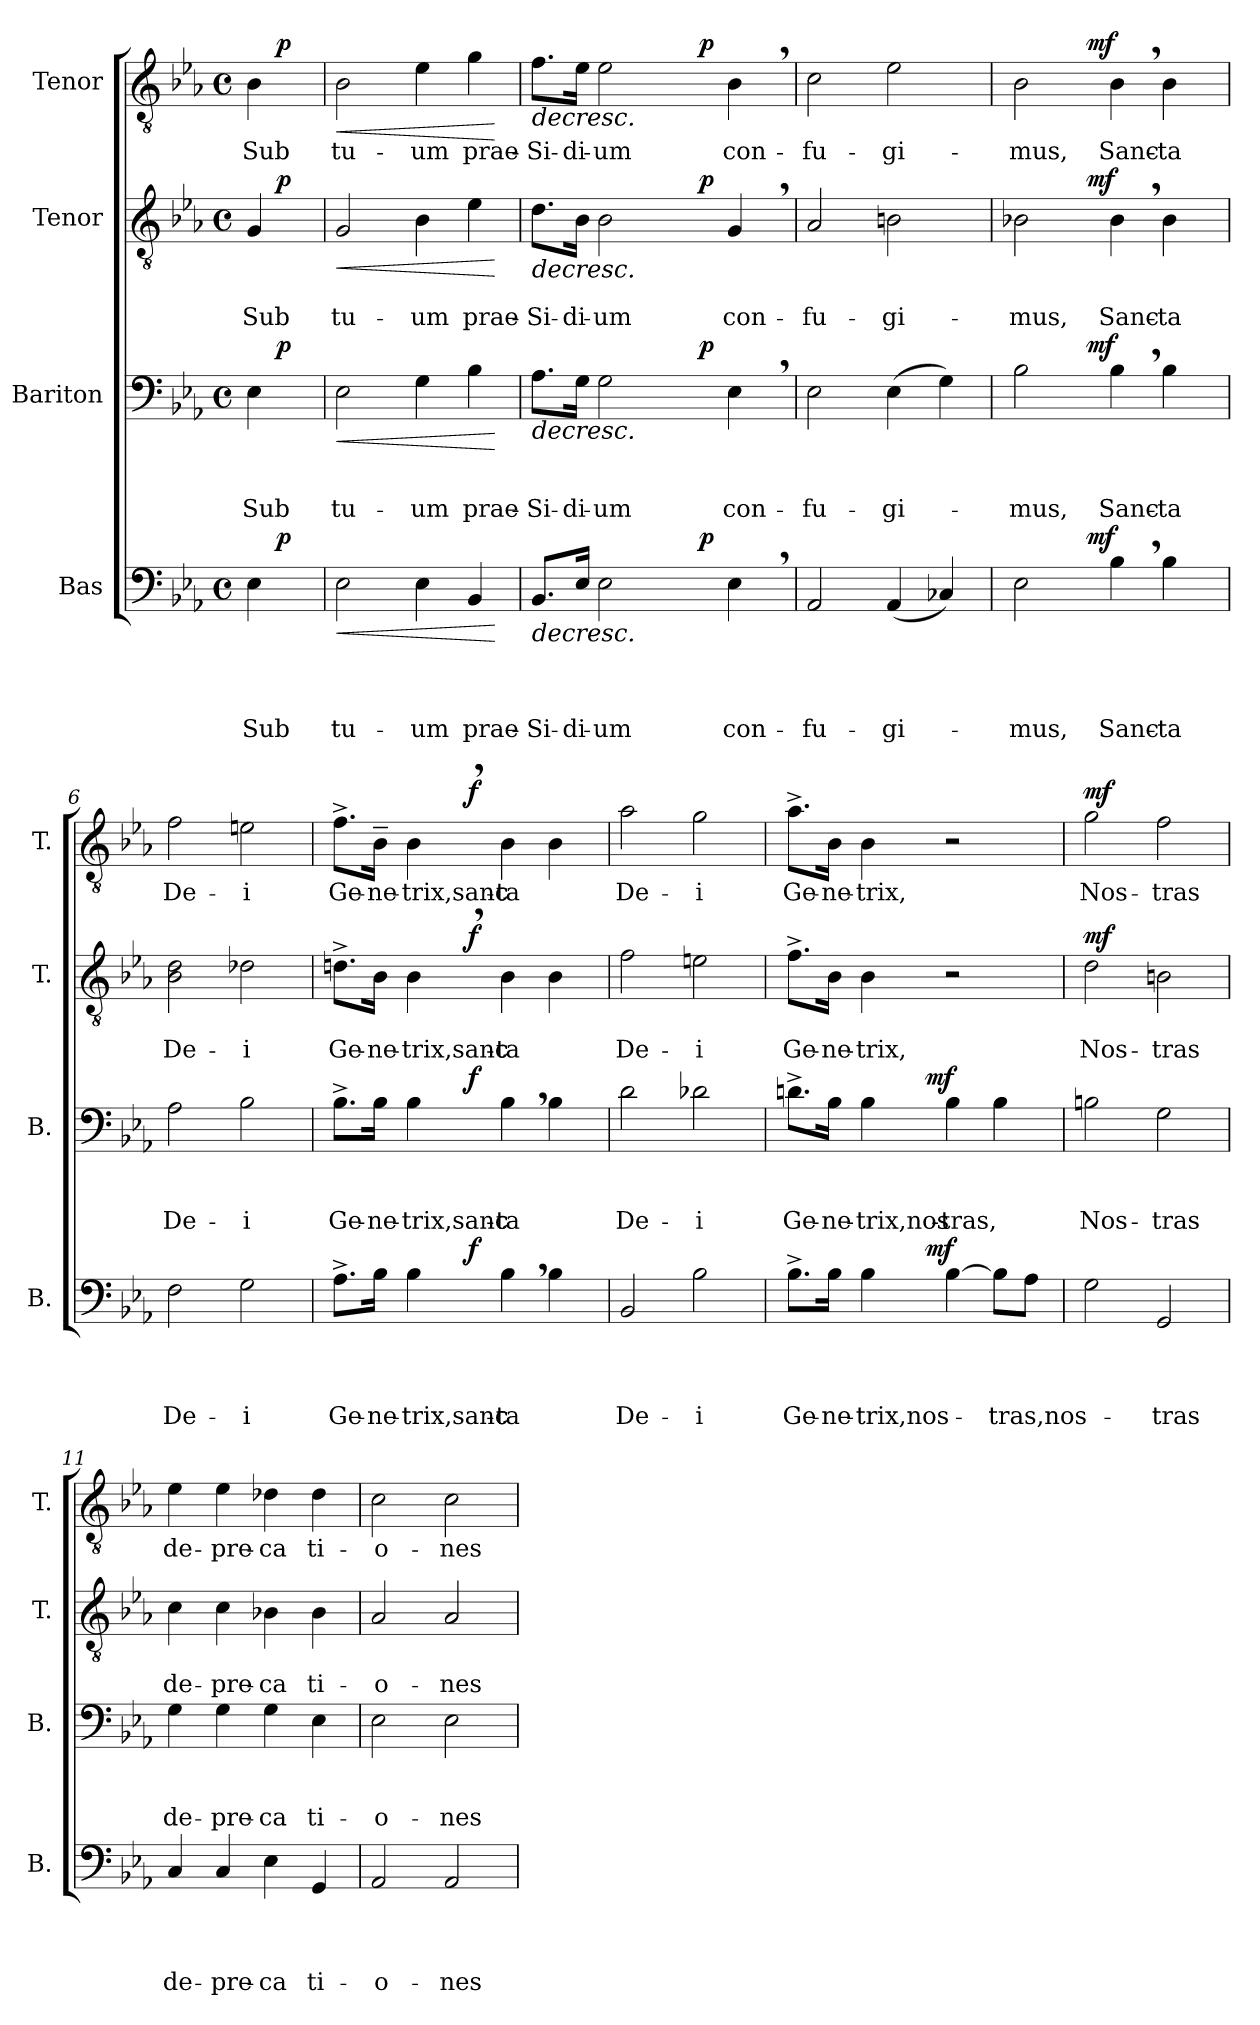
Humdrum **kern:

**kern	**text	**text	**text	**text	**dynam	**kern	**text	**text	**text	**dynam	**kern	**text	**text	**dynam	**kern	**text	**dynam
*part4	*part4	*part4	*part4	*part4	*part4	*part3	*part3	*part3	*part3	*part3	*part2	*part2	*part2	*part2	*part1	*part1	*part1
*staff4	*staff4	*staff4	*staff4	*staff4	*staff4	*staff3	*staff3	*staff3	*staff3	*staff3	*staff2	*staff2	*staff2	*staff2	*staff1	*staff1	*staff1
*I"Bas	*	*	*	*	*	*I"Bariton	*	*	*	*	*I"Tenor	*	*	*	*I"Tenor	*	*
*I'B.	*	*	*	*	*	*I'B.	*	*	*	*	*I'T.	*	*	*	*I'T.	*	*
*clefF4	*	*	*	*	*	*clefF4	*	*	*	*	*clefGv2	*	*	*	*clefGv2	*	*
*k[b-e-a-]	*	*	*	*	*	*k[b-e-a-]	*	*	*	*	*k[b-e-a-]	*	*	*	*k[b-e-a-]	*	*
*E-:	*	*	*	*	*	*E-:	*	*	*	*	*E-:	*	*	*	*E-:	*	*
*M4/4	*	*	*	*	*	*M4/4	*	*	*	*	*M4/4	*	*	*	*M4/4	*	*
*met(c)	*	*	*	*	*	*met(c)	*	*	*	*	*met(c)	*	*	*	*met(c)	*	*
=1	=1	=1	=1	=1	=1	=1	=1	=1	=1	=1	=1	=1	=1	=1	=1	=1	=1
!	!	!	!	!LO:LY:b	!	!	!	!	!LO:LY:b	!	!	!	!LO:LY:b	!	!	!LO:LY:b	!
*^	*	*	*	*	*	*^	*	*	*	*	*^	*	*	*	*^	*	*
4E-\	16.ryy	.	.	.	Sub	.	4E-\	16.ryy	.	.	Sub	.	4G/	16.ryy	.	Sub	.	4B-\	16.ryy	Sub	.
!	!	!	!	!	!	!LO:DY:a	!	!	!	!	!	!LO:DY:a	!	!	!	!	!LO:DY:a	!	!	!	!LO:DY:a
.	8ryy	.	.	.	.	p	.	8ryy	.	.	.	p	.	8ryy	.	.	p	.	8ryy	.	p
.	32ryy	.	.	.	.	.	.	32ryy	.	.	.	.	.	32ryy	.	.	.	.	32ryy	.	.
=2	=2	=2	=2	=2	=2	=2	=2	=2	=2	=2	=2	=2	=2	=2	=2	=2	=2	=2	=2	=2	=2
!	!	!	!	!	!LO:LY:b	!LO:HP:b	!	!	!	!	!LO:LY:b	!LO:HP:b	!	!	!	!LO:LY:b	!LO:HP:b	!	!	!LO:LY:b	!LO:HP:b
*v	*v	*	*	*	*	*	*	*	*	*	*	*	*v	*v	*	*	*	*v	*v	*	*
*	*	*	*	*	*	*v	*v	*	*	*	*	*	*	*	*	*	*	*
2E-\	.	.	.	tu-	<	2E-\	.	.	tu-	<	2G/	.	tu-	<	2B-\	tu-	<
!	!	!	!	!LO:LY:b	!	!	!	!	!LO:LY:b	!	!	!	!LO:LY:b	!	!	!LO:LY:b	!
4E-\	.	.	.	-um	.	4G\	.	.	-um	.	4B-\	.	-um	.	4e-\	-um	.
!	!	!	!	!LO:LY:b	!	!	!	!	!LO:LY:b	!	!	!	!LO:LY:b	!	!	!LO:LY:b	!
4BB-/	.	.	.	prae-	.	4B-\	.	.	prae-	.	4e-\	.	prae-	.	4g\	prae-	.
.	.	.	.	.	[	.	.	.	.	[	.	.	.	[	.	.	[
=3	=3	=3	=3	=3	=3	=3	=3	=3	=3	=3	=3	=3	=3	=3	=3	=3	=3
!	!	!	!	!LO:LY:b	!LO:HP:b	!	!	!	!LO:LY:b	!LO:HP:b	!	!	!LO:LY:b	!LO:HP:b	!	!LO:LY:b	!LO:HP:b
*^	*	*	*	*	*	*^	*	*	*	*	*^	*	*	*	*^	*	*
8.BB-/L	2ryy	.	.	.	-Si-	>	8.A-\L	2ryy	.	.	-Si-	>	8.d\L	2ryy	.	-Si-	>	8.f\L	2ryy	-Si-	>
!	!	!	!	!	!LO:LY:b	!	!	!	!	!	!LO:LY:b	!	!	!	!	!LO:LY:b	!	!	!	!LO:LY:b	!
16E-/Jk	.	.	.	.	-di-	.	16G\Jk	.	.	.	-di-	.	16B-\Jk	.	.	-di-	.	16e-\Jk	.	-di-	.
!	!	!	!	!	!LO:LY:b:rj	!	!	!	!	!	!LO:LY:b:rj	!	!	!	!	!LO:LY:b:rj	!	!	!	!LO:LY:b:rj	!
2E-\	.	.	.	.	-um	.	2G\	.	.	.	-um	.	2B-\	.	.	-um	.	2e-\	.	-um	.
.	8ryy	.	.	.	.	.	.	8ryy	.	.	.	.	.	8ryy	.	.	.	.	8ryy	.	.
.	32ryy	.	.	.	.	.	.	32ryy	.	.	.	.	.	32ryy	.	.	.	.	32ryy	.	.
!	!	!	!	!	!	!LO:DY:a	!	!	!	!	!	!LO:DY:a	!	!	!	!	!LO:DY:a	!	!	!	!LO:DY:a
.	4ryy	.	.	.	.	p	.	4ryy	.	.	.	p	.	4ryy	.	.	p	.	4ryy	.	p
!	!	!	!	!	!LO:LY:b	!	!	!	!	!	!LO:LY:b	!	!	!	!	!LO:LY:b	!	!	!	!LO:LY:b	!
4E-,>\	.	.	.	.	con-	]	4E-,>\	.	.	.	con-	]	4G,>/	.	.	con-	]	4B-,>\	.	con-	]
.	16.ryy	.	.	.	.	.	.	16.ryy	.	.	.	.	.	16.ryy	.	.	.	.	16.ryy	.	.
=4	=4	=4	=4	=4	=4	=4	=4	=4	=4	=4	=4	=4	=4	=4	=4	=4	=4	=4	=4	=4	=4
!	!	!	!	!	!LO:LY:b	!	!	!	!	!	!LO:LY:b	!	!	!	!	!LO:LY:b	!	!	!	!LO:LY:b	!
*v	*v	*	*	*	*	*	*	*	*	*	*	*	*v	*v	*	*	*	*v	*v	*	*
*	*	*	*	*	*	*v	*v	*	*	*	*	*	*	*	*	*	*	*
2AA-/	.	.	.	-fu-	.	2E-\	.	.	-fu-	.	2A-/	.	-fu-	.	2c\	-fu-	.
!	!	!	!	!LO:LY:b	!	!	!	!	!LO:LY:b	!	!	!	!LO:LY:b	!	!	!LO:LY:b	!
(<4AA-/	.	.	.	-gi-	.	(>4E-\	.	.	-gi-	.	2Bn\	.	-gi-	.	2e-\	-gi-	.
4C-X/)	.	.	.	.	.	4G\)	.	.	.	.	.	.	.	.	.	.	.
=5	=5	=5	=5	=5	=5	=5	=5	=5	=5	=5	=5	=5	=5	=5	=5	=5	=5
!	!	!	!	!LO:LY:b	!	!	!	!	!LO:LY:b	!	!	!	!LO:LY:b	!	!	!LO:LY:b	!
*^	*	*	*	*	*	*^	*	*	*	*	*^	*	*	*	*^	*	*
2E-\	4..ryy	.	.	.	-mus,	.	2B-\	4..ryy	.	.	-mus,	.	2B-X\	4..ryy	.	-mus,	.	2B-\	4..ryy	-mus,	.
!	!	!	!	!	!	!LO:DY:a	!	!	!	!	!	!LO:DY:a	!	!	!	!	!LO:DY:a	!	!	!	!LO:DY:a
.	2ryy	.	.	.	.	mf	.	2ryy	.	.	.	mf	.	2ryy	.	.	mf	.	2ryy	.	mf
!	!	!	!	!	!LO:LY:b	!	!	!	!	!	!LO:LY:b	!	!	!	!	!LO:LY:b	!	!	!	!LO:LY:b	!
4B-,>\	.	.	.	.	Sanc-	.	4B-,>\	.	.	.	Sanc-	.	4B-,>\	.	.	Sanc-	.	4B-,>\	.	Sanc-	.
!	!	!	!	!	!LO:LY:b:rj	!	!	!	!	!	!LO:LY:b:rj	!	!	!	!	!LO:LY:b:rj	!	!	!	!LO:LY:b:rj	!
4B-\	.	.	.	.	-ta	.	4B-\	.	.	.	-ta	.	4B-\	.	.	-ta	.	4B-\	.	-ta	.
.	16ryy	.	.	.	.	.	.	16ryy	.	.	.	.	.	16ryy	.	.	.	.	16ryy	.	.
=6	=6	=6	=6	=6	=6	=6	=6	=6	=6	=6	=6	=6	=6	=6	=6	=6	=6	=6	=6	=6	=6
!	!	!	!	!	!LO:LY:b	!	!	!	!	!	!LO:LY:b	!	!	!	!	!LO:LY:b	!	!	!	!LO:LY:b	!
*v	*v	*	*	*	*	*	*	*	*	*	*	*	*v	*v	*	*	*	*v	*v	*	*
*	*	*	*	*	*	*v	*v	*	*	*	*	*	*	*	*	*	*	*
2F\	.	.	.	De-	.	2A-\	.	.	De-	.	2B-\ 2d\	.	De-	.	2f\	De-	.
!	!	!	!	!LO:LY:b	!	!	!	!	!LO:LY:b	!	!	!	!LO:LY:b	!	!	!LO:LY:b	!
2G\	.	.	.	-i	.	2B-\	.	.	-i	.	2d-X\	.	-i	.	2en\	-i	.
!!LO:LB:g=z
=7	=7	=7	=7	=7	=7	=7	=7	=7	=7	=7	=7	=7	=7	=7	=7	=7	=7
!	!	!	!	!LO:LY:b	!	!	!	!	!LO:LY:b	!	!	!	!LO:LY:b	!	!	!LO:LY:b	!
*^	*	*	*	*	*	*^	*	*	*	*	*^	*	*	*	*^	*	*
8.A-^>\L	4..ryy	.	.	.	Ge-	.	8.B-^>\L	4..ryy	.	.	Ge-	.	8.dn^>\L	4..ryy	.	Ge-	.	8.f^>\L	4..ryy	Ge-	.
!	!	!	!	!	!LO:LY:b	!	!	!	!	!	!LO:LY:b	!	!	!	!	!LO:LY:b	!	!	!	!LO:LY:b	!
16B-\Jk	.	.	.	.	-ne-	.	16B-\Jk	.	.	.	-ne-	.	16B-\Jk	.	.	-ne-	.	16B-~>\Jk	.	-ne-	.
!	!	!	!	!	!LO:LY:b	!	!	!	!	!	!LO:LY:b	!	!	!	!	!LO:LY:b	!	!	!	!LO:LY:b	!
4B-\	.	.	.	.	-trix,sanc-	.	4B-\	.	.	.	-trix,sanc-	.	4B-,>\	.	.	-trix,sanc-	.	4B-,>\	.	-trix,sanc-	.
!	!	!	!	!	!	!LO:DY:a	!	!	!	!	!	!LO:DY:a	!	!	!	!	!LO:DY:a	!	!	!	!LO:DY:a
.	2ryy	.	.	.	.	f	.	2ryy	.	.	.	f	.	2ryy	.	.	f	.	2ryy	.	f
!	!	!	!	!	!LO:LY:b	!	!	!	!	!	!LO:LY:b	!	!	!	!	!LO:LY:b	!	!	!	!LO:LY:b	!
4B-,>\	.	.	.	.	-ta	.	4B-,>\	.	.	.	-ta	.	4B-\	.	.	-ta	.	4B-\	.	-ta	.
4B-\	.	.	.	.	.	.	4B-\	.	.	.	.	.	4B-\	.	.	.	.	4B-\	.	.	.
.	16ryy	.	.	.	.	.	.	16ryy	.	.	.	.	.	16ryy	.	.	.	.	16ryy	.	.
=8	=8	=8	=8	=8	=8	=8	=8	=8	=8	=8	=8	=8	=8	=8	=8	=8	=8	=8	=8	=8	=8
!	!	!	!	!	!LO:LY:b	!	!	!	!	!	!LO:LY:b	!	!	!	!	!LO:LY:b	!	!	!	!LO:LY:b	!
*v	*v	*	*	*	*	*	*	*	*	*	*	*	*v	*v	*	*	*	*v	*v	*	*
*	*	*	*	*	*	*v	*v	*	*	*	*	*	*	*	*	*	*	*
2BB-/	.	.	.	De-	.	2d\	.	.	De-	.	2f\	.	De-	.	2a-\	De-	.
!	!	!	!	!LO:LY:b	!	!	!	!	!LO:LY:b	!	!	!	!LO:LY:b	!	!	!LO:LY:b	!
2B-\	.	.	.	-i	.	2d-X\	.	.	-i	.	2en\	.	-i	.	2g\	-i	.
=9	=9	=9	=9	=9	=9	=9	=9	=9	=9	=9	=9	=9	=9	=9	=9	=9	=9
!	!	!	!	!LO:LY:b	!	!	!	!	!LO:LY:b	!	!	!	!LO:LY:b	!	!	!LO:LY:b	!
*^	*	*	*	*	*	*^	*	*	*	*	*	*	*	*	*	*	*
8.B-^>\L	4...ryy	.	.	.	Ge-	.	8.dn^>\L	4...ryy	.	.	Ge-	.	8.f^>\L	.	Ge-	.	8.a-^>\L	Ge-	.
!	!	!	!	!	!LO:LY:b	!	!	!	!	!	!LO:LY:b	!	!	!	!LO:LY:b	!	!	!LO:LY:b	!
16B-\Jk	.	.	.	.	-ne-	.	16B-\Jk	.	.	.	-ne-	.	16B-\Jk	.	-ne-	.	16B-\Jk	-ne-	.
!	!	!	!	!	!LO:LY:b	!	!	!	!	!	!LO:LY:b	!	!	!	!LO:LY:b:rj	!	!	!LO:LY:b:rj	!
4B-\	.	.	.	.	-trix,nos-	.	4B-\	.	.	.	-trix,nos-	.	4B-\	.	-trix,	.	4B-\	-trix,	.
!	!	!	!	!	!	!LO:DY:a	!	!	!	!	!	!LO:DY:a	!	!	!	!	!	!	!
.	2ryy	.	.	.	.	mf	.	2ryy	.	.	.	mf	.	.	.	.	.	.	.
!	!	!	!	!	!	!	!	!	!	!	!LO:LY:b	!	!	!	!	!	!	!	!
[>4B-\	.	.	.	.	.	.	4B-\	.	.	.	-tras,	.	2r	.	.	.	2r	.	.
!	!	!	!	!	!LO:LY:b	!	!	!	!	!	!	!	!	!	!	!	!	!	!
8B-\L]	.	.	.	.	-tras,nos-	.	4B-\	.	.	.	.	.	.	.	.	.	.	.	.
8A-\J	.	.	.	.	.	.	.	.	.	.	.	.	.	.	.	.	.	.	.
.	32ryy	.	.	.	.	.	.	32ryy	.	.	.	.	.	.	.	.	.	.	.
=10	=10	=10	=10	=10	=10	=10	=10	=10	=10	=10	=10	=10	=10	=10	=10	=10	=10	=10	=10
!	!	!	!	!	!	!	!	!	!	!	!LO:LY:b	!	!	!	!LO:LY:b	!LO:DY:a	!	!LO:LY:b	!LO:DY:a
*v	*v	*	*	*	*	*	*	*	*	*	*	*	*	*	*	*	*	*	*
*	*	*	*	*	*	*v	*v	*	*	*	*	*	*	*	*	*	*	*
2G\	.	.	.	.	.	2Bn\	.	.	Nos-	.	2d\	.	Nos-	mf	2g\	Nos-	mf
!	!	!	!	!LO:LY:b	!	!	!	!	!LO:LY:b	!	!	!	!LO:LY:b	!	!	!LO:LY:b	!
2GG/	.	.	.	-tras	.	2G\	.	.	-tras	.	2Bn\	.	-tras	.	2f\	-tras	.
=11	=11	=11	=11	=11	=11	=11	=11	=11	=11	=11	=11	=11	=11	=11	=11	=11	=11
!	!	!	!	!LO:LY:b	!	!	!	!	!LO:LY:b	!	!	!	!LO:LY:b	!	!	!LO:LY:b	!
4C/	.	.	.	de-	.	4G\	.	.	de-	.	4c\	.	de-	.	4e-\	de-	.
!	!	!	!	!LO:LY:b	!	!	!	!	!LO:LY:b	!	!	!	!LO:LY:b	!	!	!LO:LY:b	!
4C/	.	.	.	-pre-	.	4G\	.	.	-pre-	.	4c\	.	-pre-	.	4e-\	-pre-	.
!	!	!	!	!LO:LY:b:rj	!	!	!	!	!LO:LY:b:rj	!	!	!	!LO:LY:b:rj	!	!	!LO:LY:b:rj	!
4E-\	.	.	.	-ca	.	4G\	.	.	-ca	.	4B-X\	.	-ca	.	4d-X\	-ca	.
!	!	!	!	!LO:LY:b	!	!	!	!	!LO:LY:b	!	!	!	!LO:LY:b	!	!	!LO:LY:b	!
4GG/	.	.	.	ti-	.	4E-\	.	.	ti-	.	4B-\	.	ti-	.	4d-\	ti-	.
!!LO:PB:g=z
=12	=12	=12	=12	=12	=12	=12	=12	=12	=12	=12	=12	=12	=12	=12	=12	=12	=12
!	!	!	!	!LO:LY:b	!	!	!	!	!LO:LY:b	!	!	!	!LO:LY:b	!	!	!LO:LY:b	!
2AA-/	.	.	.	-o-	.	2E-\	.	.	-o-	.	2A-/	.	-o-	.	2c\	-o-	.
!	!	!	!	!LO:LY:b	!	!	!	!	!LO:LY:b	!	!	!	!LO:LY:b	!	!	!LO:LY:b	!
2AA-/	.	.	.	-nes	.	2E-\	.	.	-nes	.	2A-/	.	-nes	.	2c\	-nes	.
=	=	=	=	=	=	=	=	=	=	=	=	=	=	=	=	=	=
*-	*-	*-	*-	*-	*-	*-	*-	*-	*-	*-	*-	*-	*-	*-	*-	*-	*-
